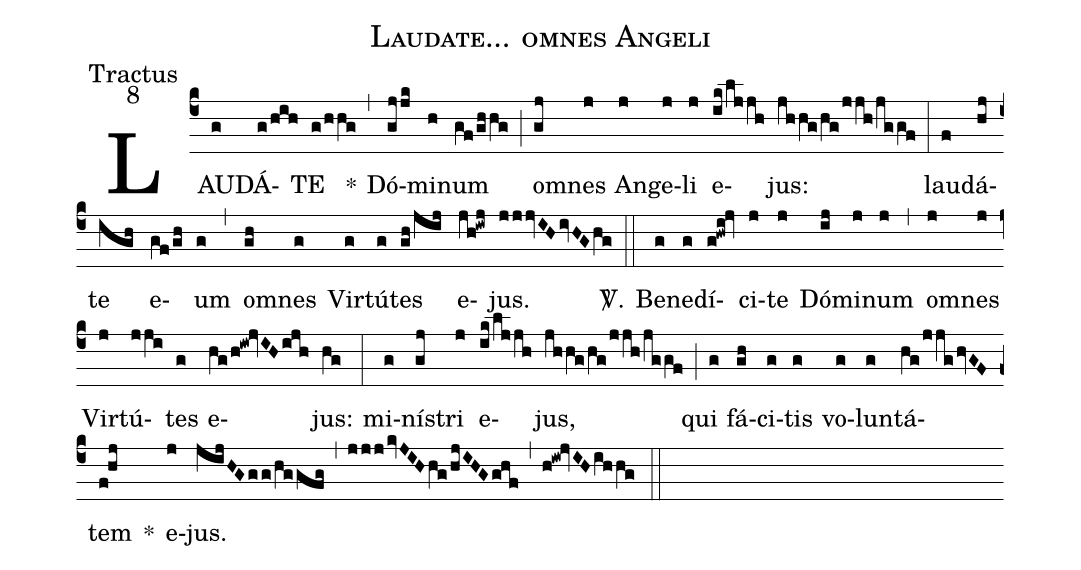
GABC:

name:Laudate... omnes Angeli;
office-part:Tractus;
mode:8;
%%
(c4) LAU(g)DÁ(g/hih)TE(g/hhg) *(,) Dó(gjjk)mi(h)num(gf/ghhg) (;) o(gj)mnes(j) An(j)ge(j)li(j) e(ik/ljjh)jus:(jhhg/hg/jjh/jggf) (:) lau(f)dá(hj)te(igh) e(gf/gh)um(g) (,) o(gh)mnes(g) Vir(g)tú(g)tes(gh/jij) e(jh!iwj)jus.(jjjvIHivHGhg) <sp>V/</sp>.(::) Be(g)ne(g)dí(g!hwi!jv)ci(j)te(j) Dó(ij)mi(j)num(j) (,) o(j)mnes(j) Vir(j)tú(jji)tes(g) e(hg/h!iw!jvIHijh)jus:(hg) (:) mi(g)ní(gj)stri(j) e(ik/ljjh)jus,(jhhg/hg/jjh/jggf) (;) qui(g) fá(gh)ci(g)tis(g) vo(g)lun(g)tá(hg/jjg/hvGF)tem(f!hj) *() e(j)jus.(jijHGgg/hggfg) (,) (jjjkvJIHhg/hjIHGghf) (,) (h!iw!jvIHihhg) (::)
